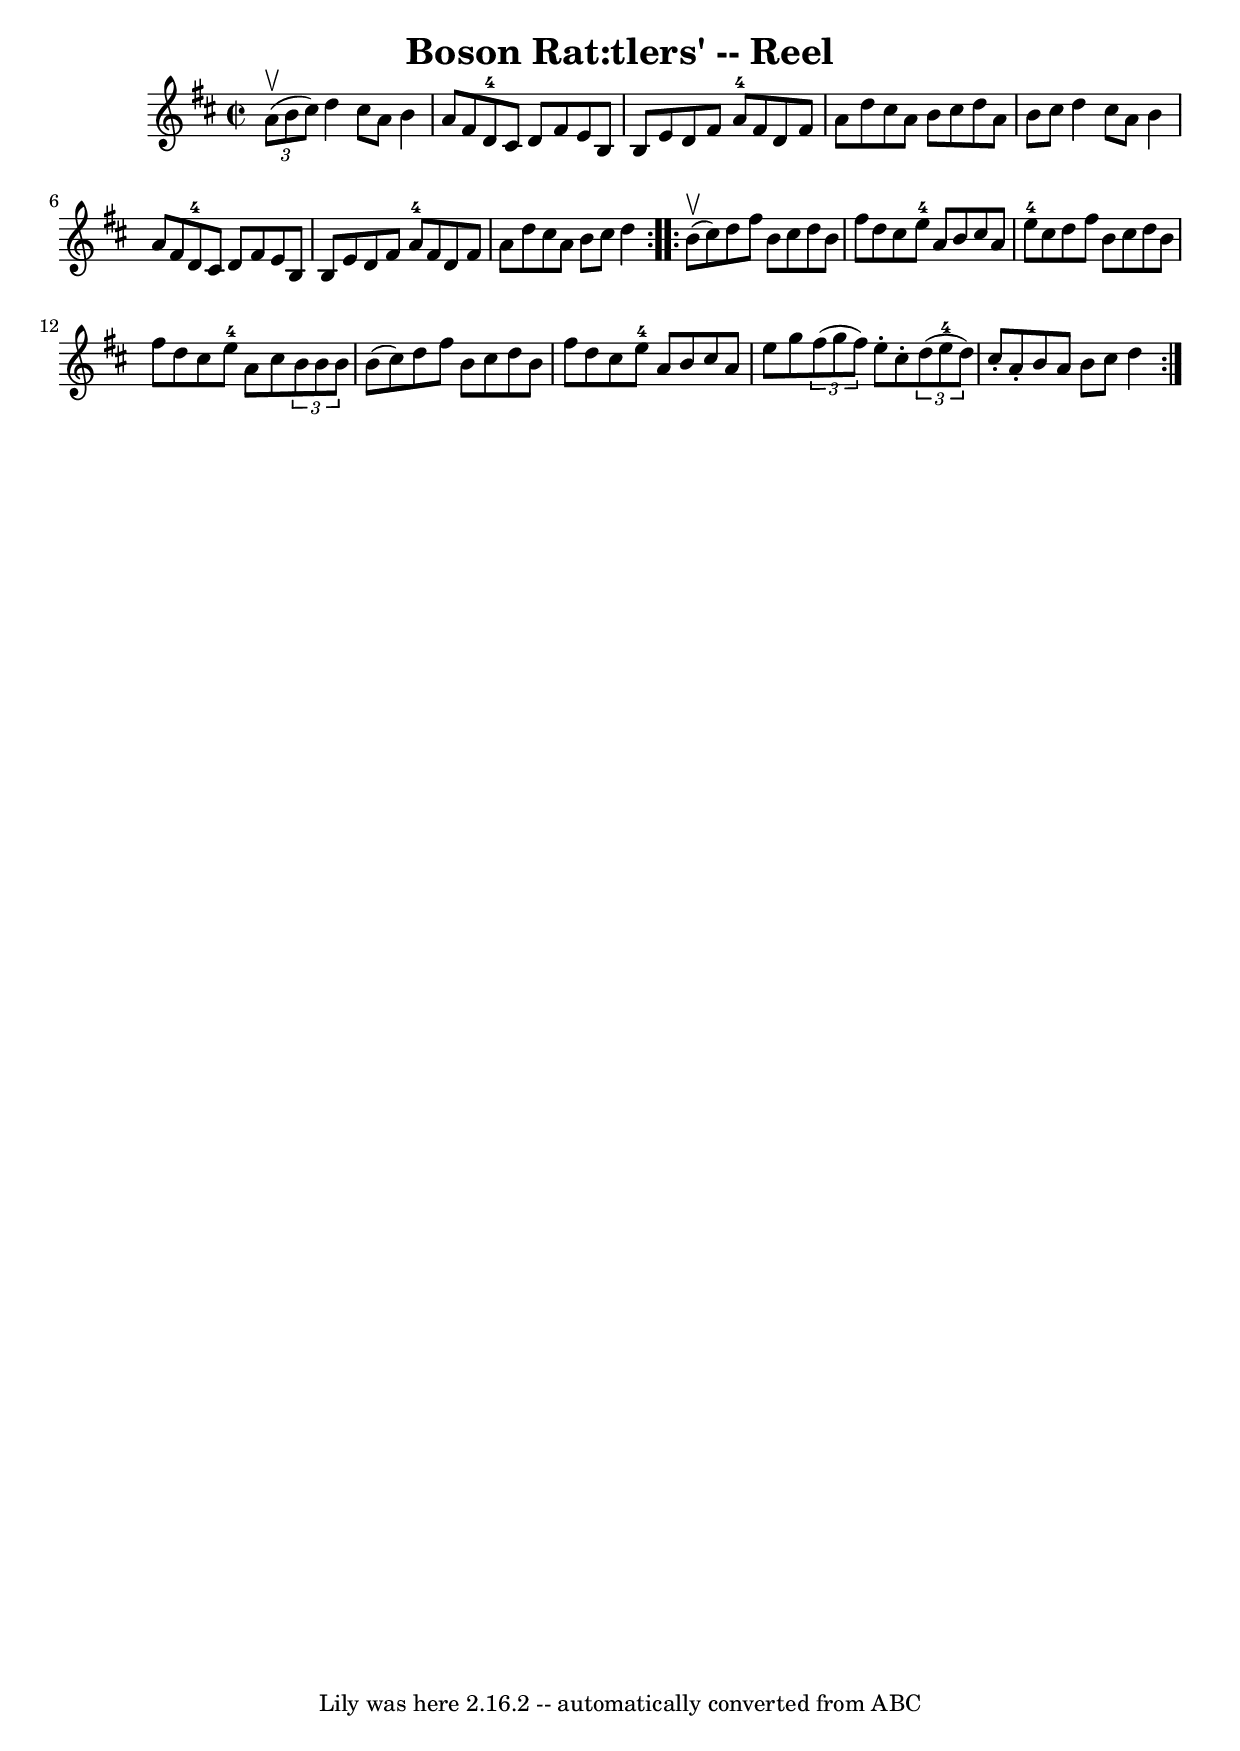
\version "2.16.2"
\include "Mammoth.ily"
\header {
  %% book = "Ryan's Mammoth Collection"
  crossRefNumber = "1"
  footnotes = "\\\\224"
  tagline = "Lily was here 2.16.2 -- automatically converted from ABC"
  title = "Boson Rat:tlers' -- Reel"

}
voicedefault =  {



  \repeat volta 2 {

    \override Staff.TimeSignature #'style = #'C
    \time 2/2 
    \key d \major   \times 2/3 { a'8^\upbow(b'8 cis''8) 
			       } 
    |
    d''4 cis''8 a'8 b'4 a'8 fis'8    |
    d'8 
    -4 cis'8 d'8 fis'8 e'8 b8 b8 e'8    |
    d'8    
    fis'8 a'8-4 fis'8 d'8 fis'8 a'8 d''8    |
    cis''8   
    a'8 b'8 cis''8 d''8 a'8 b'8 cis''8    |
    d''4    
    cis''8 a'8 b'4 a'8 fis'8    |
    d'8-4 cis'8 d'8    
    fis'8 e'8 b8 b8 e'8    |
    d'8 fis'8 a'8-4 fis'8  
    d'8 fis'8 a'8 d''8    |
    cis''8 a'8 b'8 cis''8    
    d''4    
  } 
  \repeat volta 2 {
    b'8^\upbow(cis''8) |
    d''8    
    fis''8 b'8 cis''8 d''8 b'8 fis''8 d''8    |
    cis''8   
    e''8-4 a'8 b'8 cis''8 a'8 e''8-4 cis''8    |
    
    d''8 fis''8 b'8 cis''8 d''8 b'8 fis''8 d''8    |
    
    cis''8 e''8-4 a'8 cis''8    \times 2/3 { b'8 b'8 b'8  
					   }   
    b'8 (cis''8)   |
    d''8 fis''8 b'8 cis''8 d''8    
    b'8 fis''8 d''8    |
    cis''8 e''8-4 a'8 b'8 cis''8  
    a'8 e''8 g''8    |
    \times 2/3 { fis''8 (g''8 fis''8  
		 -) 
	       } e''8 -. cis''8 -.   \times 2/3 { d''8 (e''8-4 d''8) 
						}   
    cis''8 -. a'8 -.   |
    b'8 a'8 b'8 cis''8 d''4    
  }   

}

\score{
  <<

    \context Staff="default"
    {
      \voicedefault 
      
    }

  >>
  \layout {
    
  }
  \midi {
  }

}
